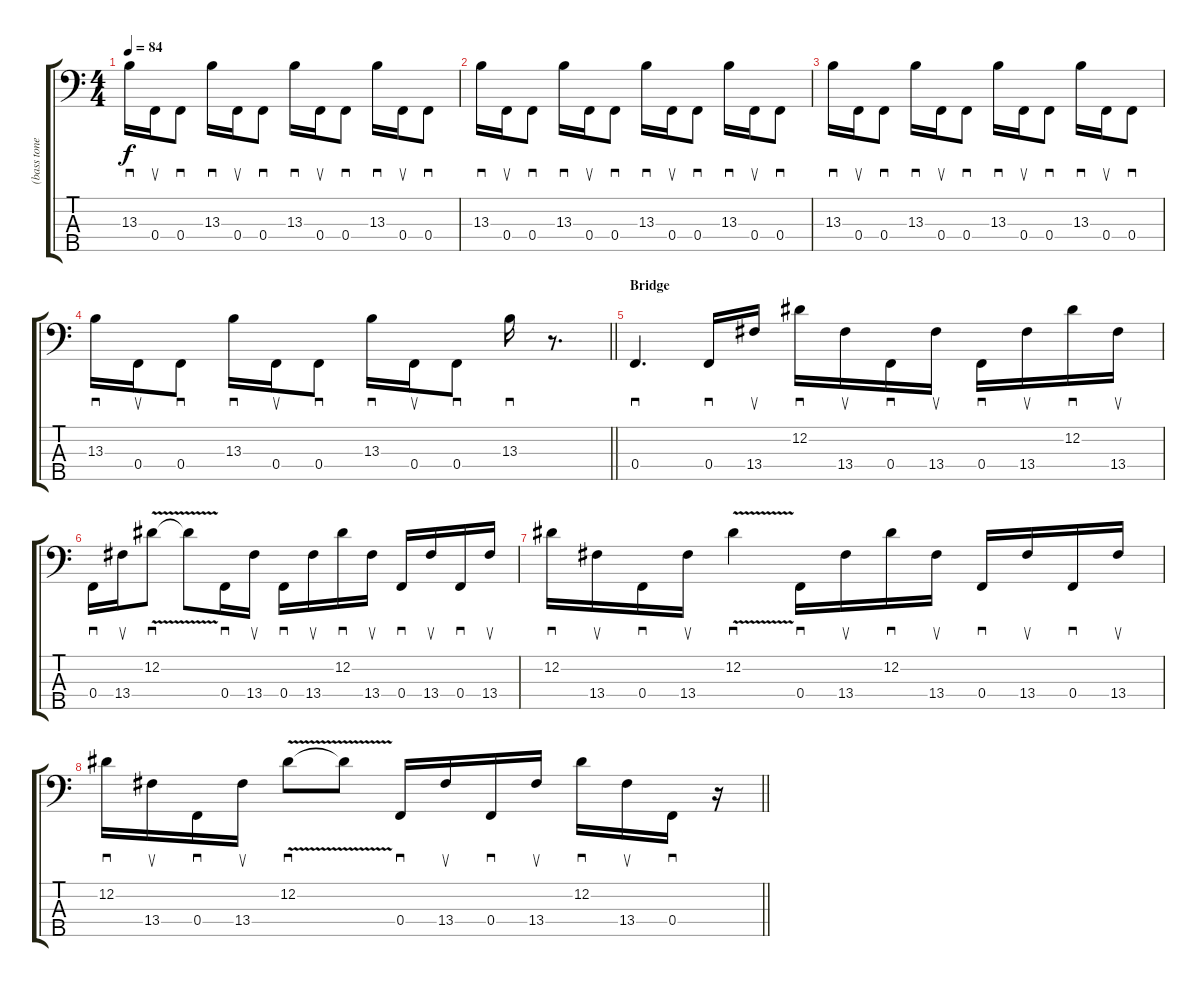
\track ("(bass tone)" "(bass tone") {instrument electricbasspick}
\staff {score tabs}
\tuning (Ab2 Eb2 Bb1 F1 C1) {hide}
\ts (4 4)
\tempo 84
\clef f4
\ks c
13.3.16{sd dy f} 0.4.16{su} 0.4.8{sd} 13.3.16{sd} 0.4.16{su} 0.4.8{sd} 13.3.16{sd} 0.4.16{su} 0.4.8{sd} 13.3.16{sd} 0.4.16{su} 0.4.8{sd} |
13.3.16{sd} 0.4.16{su} 0.4.8{sd} 13.3.16{sd} 0.4.16{su} 0.4.8{sd} 13.3.16{sd} 0.4.16{su} 0.4.8{sd} 13.3.16{sd} 0.4.16{su} 0.4.8{sd} |
13.3.16{sd} 0.4.16{su} 0.4.8{sd} 13.3.16{sd} 0.4.16{su} 0.4.8{sd} 13.3.16{sd} 0.4.16{su} 0.4.8{sd} 13.3.16{sd} 0.4.16{su} 0.4.8{sd} |
\barLineRight lightlight
13.3.16{sd} 0.4.16{su} 0.4.8{sd} 13.3.16{sd} 0.4.16{su} 0.4.8{sd} 13.3.16{sd} 0.4.16{su} 0.4.8{sd} 13.3.16{sd} r.8{d} |
\section ("" "Bridge")
0.4.4{d sd} 0.4.16{sd} 13.4.16{su} 12.2.16{sd} 13.4.16{su} 0.4.16{sd} 13.4.16{su} 0.4.16{sd} 13.4.16{su} 12.2.16{sd} 13.4.16{su} |
0.4.16{sd} 13.4.16{su} 12.2{v}.8{sd} 12.2{t}.8 0.4.16{sd} 13.4.16{su} 0.4.16{sd} 13.4.16{su} 12.2.16{sd} 13.4.16{su} 0.4.16{sd} 13.4.16{su} 0.4.16{sd} 13.4.16{su} |
12.2.16{sd} 13.4.16{su} 0.4.16{sd} 13.4.16{su} 12.2{v}.4{sd} 0.4.16{sd} 13.4.16{su} 12.2.16{sd} 13.4.16{su} 0.4.16{sd} 13.4.16{su} 0.4.16{sd} 13.4.16{su} |
\barLineRight lightlight
12.2.16{sd} 13.4.16{su} 0.4.16{sd} 13.4.16{su} 12.2{v}.8{sd} 12.2{t}.8 0.4.16{sd} 13.4.16{su} 0.4.16{sd} 13.4.16{su} 12.2.16{sd} 13.4.16{su} 0.4.16{sd} r.16
